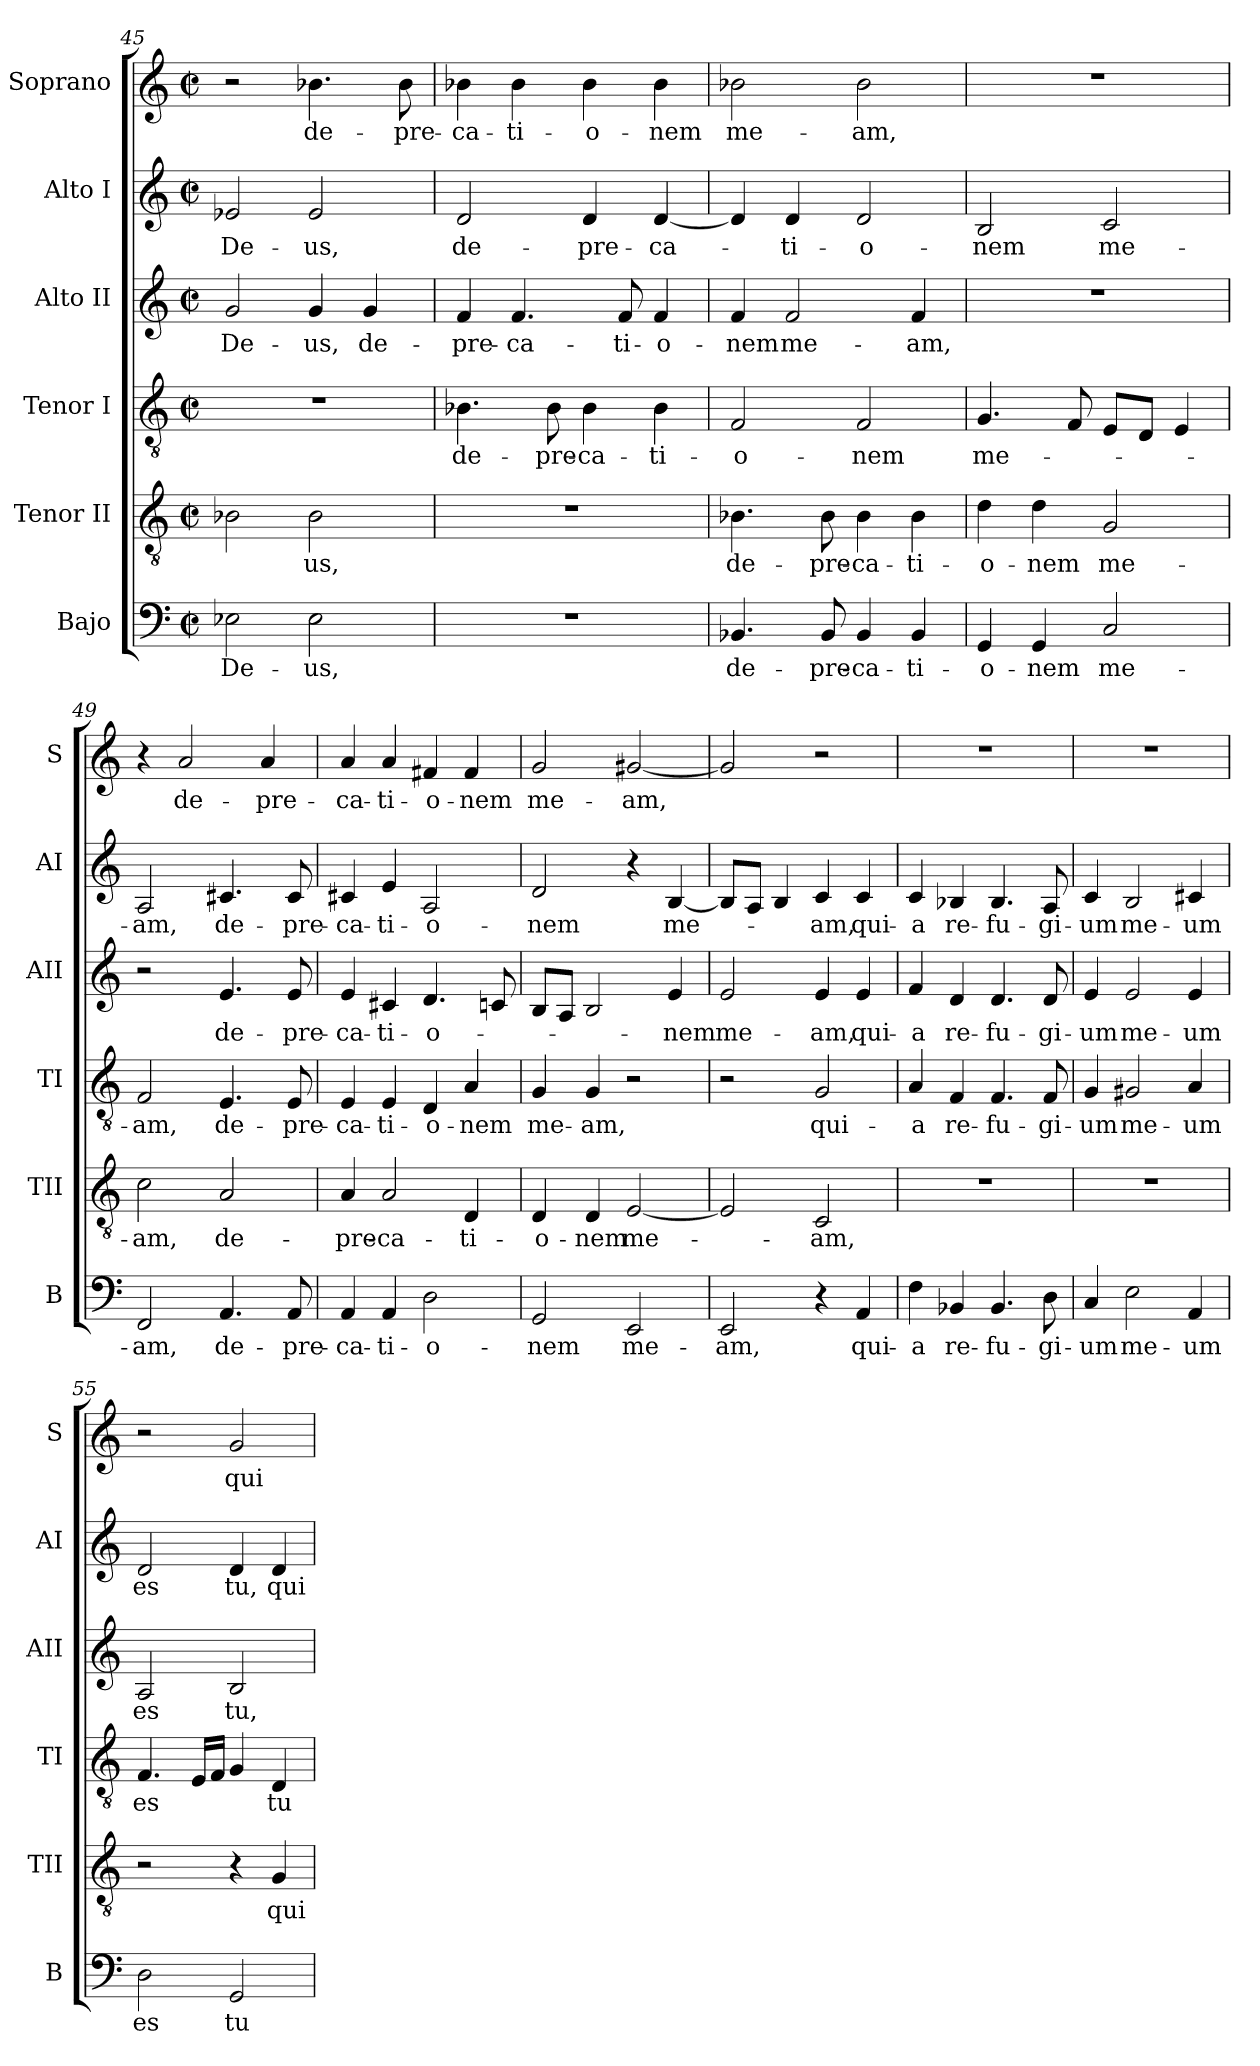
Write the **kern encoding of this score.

**kern	**text	**kern	**text	**kern	**text	**kern	**text	**kern	**text	**kern	**text
*part6	*part6	*part5	*part5	*part4	*part4	*part3	*part3	*part2	*part2	*part1	*part1
*staff6	*staff6	*staff5	*staff5	*staff4	*staff4	*staff3	*staff3	*staff2	*staff2	*staff1	*staff1
*I"Bajo	*	*I"Tenor II	*	*I"Tenor I	*	*I"Alto II	*	*I"Alto I	*	*I"Soprano	*
*I'B	*	*I'TII	*	*I'TI	*	*I'AII	*	*I'AI	*	*I'S	*
*clefF4	*	*clefGv2	*	*clefGv2	*	*clefG2	*	*clefG2	*	*clefG2	*
*k[]	*	*k[]	*	*k[]	*	*k[]	*	*k[]	*	*k[]	*
*C:	*	*C:	*	*C:	*	*C:	*	*C:	*	*C:	*
*M2/2	*	*M2/2	*	*M2/2	*	*M2/2	*	*M2/2	*	*M2/2	*
*met(c|)	*	*met(c|)	*	*met(c|)	*	*met(c|)	*	*met(c|)	*	*met(c|)	*
=45	=45	=45	=45	=45	=45	=45	=45	=45	=45	=45	=45
!	!LO:LY:b	!	!	!	!	!	!LO:LY:b	!	!LO:LY:b	!	!
2E-X\	De-	2B-X\	.	1r	.	2g/	De-	2e-X/	De-	2r	.
!	!LO:LY:b	!	!LO:LY:b	!	!	!	!LO:LY:b	!	!LO:LY:b	!	!LO:LY:b
2E-\	-us,	2B-\	-us,	.	.	4g/	-us,	2e-/	-us,	4.b-X\	de-
!	!	!	!	!	!	!	!LO:LY:b	!	!	!	!
.	.	.	.	.	.	4g/	de-	.	.	.	.
!	!	!	!	!	!	!	!	!	!	!	!LO:LY:b
.	.	.	.	.	.	.	.	.	.	8b-\	-pre-
=46	=46	=46	=46	=46	=46	=46	=46	=46	=46	=46	=46
!	!	!	!	!	!LO:LY:b	!	!LO:LY:b	!	!LO:LY:b	!	!LO:LY:b
1r	.	1r	.	4.B-X\	de-	4f/	-pre-	2d/	de-	4b-X\	-ca-
!	!	!	!	!	!	!	!LO:LY:b	!	!	!	!LO:LY:b
.	.	.	.	.	.	4.f/	-ca-	.	.	4b-\	-ti-
!	!	!	!	!	!LO:LY:b	!	!	!	!	!	!
.	.	.	.	8B-\	-pre-	.	.	.	.	.	.
!	!	!	!	!	!LO:LY:b	!	!	!	!LO:LY:b	!	!LO:LY:b
.	.	.	.	4B-\	-ca-	.	.	4d/	-pre-	4b-\	-o-
!	!	!	!	!	!	!	!LO:LY:b	!	!	!	!
.	.	.	.	.	.	8f/	-ti-	.	.	.	.
!	!	!	!	!	!LO:LY:b	!	!LO:LY:b	!	!LO:LY:b	!	!LO:LY:b
.	.	.	.	4B-\	-ti-	4f/	-o-	[4d/	-ca-	4b-\	-nem
=47	=47	=47	=47	=47	=47	=47	=47	=47	=47	=47	=47
!	!LO:LY:b	!	!LO:LY:b	!	!LO:LY:b	!	!LO:LY:b	!	!	!	!LO:LY:b
4.BB-X/	de-	4.B-X\	de-	2F/	-o-	4f/	-nem	4d/]	.	2b-X\	me-
!	!	!	!	!	!	!	!LO:LY:b	!	!LO:LY:b	!	!
.	.	.	.	.	.	2f/	me-	4d/	-ti-	.	.
!	!LO:LY:b	!	!LO:LY:b	!	!	!	!	!	!	!	!
8BB-/	-pre-	8B-\	-pre-	.	.	.	.	.	.	.	.
!	!LO:LY:b	!	!LO:LY:b	!	!LO:LY:b	!	!	!	!LO:LY:b	!	!LO:LY:b
4BB-/	-ca-	4B-\	-ca-	2F/	-nem	.	.	2d/	-o-	2b-\	-am,
!	!LO:LY:b	!	!LO:LY:b	!	!	!	!LO:LY:b	!	!	!	!
4BB-/	-ti-	4B-\	-ti-	.	.	4f/	-am,	.	.	.	.
=48	=48	=48	=48	=48	=48	=48	=48	=48	=48	=48	=48
!	!LO:LY:b	!	!LO:LY:b	!	!LO:LY:b	!	!	!	!LO:LY:b	!	!
4GG/	-o-	4d\	-o-	4.G/	me-	1r	.	2B/	-nem	1r	.
!	!LO:LY:b	!	!LO:LY:b	!	!	!	!	!	!	!	!
4GG/	-nem	4d\	-nem	.	.	.	.	.	.	.	.
.	.	.	.	8F/	.	.	.	.	.	.	.
!	!LO:LY:b	!	!LO:LY:b	!	!	!	!	!	!LO:LY:b	!	!
2C/	me-	2G/	me-	8E/L	.	.	.	2c/	me-	.	.
.	.	.	.	8D/J	.	.	.	.	.	.	.
.	.	.	.	4E/	.	.	.	.	.	.	.
=49	=49	=49	=49	=49	=49	=49	=49	=49	=49	=49	=49
!	!LO:LY:b	!	!LO:LY:b	!	!LO:LY:b	!	!	!	!LO:LY:b	!	!
2FF/	-am,	2c\	-am,	2F/	-am,	2r	.	2A/	-am,	4r	.
!	!	!	!	!	!	!	!	!	!	!	!LO:LY:b
.	.	.	.	.	.	.	.	.	.	2a/	de-
!	!LO:LY:b	!	!LO:LY:b	!	!LO:LY:b	!	!LO:LY:b	!	!LO:LY:b	!	!
4.AA/	de-	2A/	de-	4.E/	de-	4.e/	de-	4.c#X/	de-	.	.
!	!	!	!	!	!	!	!	!	!	!	!LO:LY:b
.	.	.	.	.	.	.	.	.	.	4a/	-pre-
!	!LO:LY:b	!	!	!	!LO:LY:b	!	!LO:LY:b	!	!LO:LY:b	!	!
8AA/	-pre-	.	.	8E/	-pre-	8e/	-pre-	8c#/	-pre-	.	.
!!LO:LB:g=z
=50	=50	=50	=50	=50	=50	=50	=50	=50	=50	=50	=50
!	!LO:LY:b	!	!LO:LY:b	!	!LO:LY:b	!	!LO:LY:b	!	!LO:LY:b	!	!LO:LY:b
4AA/	-ca-	4A/	-pre-	4E/	-ca-	4e/	-ca-	4c#X/	-ca-	4a/	-ca-
!	!LO:LY:b	!	!LO:LY:b	!	!LO:LY:b	!	!LO:LY:b	!	!LO:LY:b	!	!LO:LY:b
4AA/	-ti-	2A/	-ca-	4E/	-ti-	4c#X/	-ti-	4e/	-ti-	4a/	-ti-
!	!LO:LY:b	!	!	!	!LO:LY:b	!	!LO:LY:b	!	!LO:LY:b	!	!LO:LY:b
2D\	-o-	.	.	4D/	-o-	4.d/	-o-	2A/	-o-	4f#X/	-o-
!	!	!	!LO:LY:b	!	!LO:LY:b	!	!	!	!	!	!LO:LY:b
.	.	4D/	-ti-	4A/	-nem	.	.	.	.	4f#/	-nem
.	.	.	.	.	.	8cn/	.	.	.	.	.
=51	=51	=51	=51	=51	=51	=51	=51	=51	=51	=51	=51
!	!LO:LY:b	!	!LO:LY:b	!	!LO:LY:b	!	!	!	!LO:LY:b	!	!LO:LY:b
2GG/	-nem	4D/	-o-	4G/	me-	8B/L	.	2d/	-nem	2g/	me-
.	.	.	.	.	.	8A/J	.	.	.	.	.
!	!	!	!LO:LY:b	!	!LO:LY:b	!	!	!	!	!	!
.	.	4D/	-nem	4G/	-am,	2B/	.	.	.	.	.
!	!LO:LY:b	!	!LO:LY:b	!	!	!	!	!	!	!	!LO:LY:b
2EE/	me-	[2E/	me-	2r	.	.	.	4r	.	[2g#X/	-am,
!	!	!	!	!	!	!	!LO:LY:b	!	!LO:LY:b	!	!
.	.	.	.	.	.	4e/	-nem	[4B/	me-	.	.
=52	=52	=52	=52	=52	=52	=52	=52	=52	=52	=52	=52
!	!LO:LY:b	!	!	!	!	!	!LO:LY:b	!	!	!	!
2EE/	-am,	2E/]	.	2r	.	2e/	me-	8B/L]	.	2g#/]	.
.	.	.	.	.	.	.	.	8A/J	.	.	.
.	.	.	.	.	.	.	.	4B/	.	.	.
!	!	!	!LO:LY:b	!	!LO:LY:b	!	!LO:LY:b	!	!LO:LY:b	!	!
4r	.	2C/	-am,	2G/	qui-	4e/	-am,	4c/	-am,	2r	.
!	!LO:LY:b	!	!	!	!	!	!LO:LY:b	!	!LO:LY:b	!	!
4AA/	qui-	.	.	.	.	4e/	qui-	4c/	qui-	.	.
=53	=53	=53	=53	=53	=53	=53	=53	=53	=53	=53	=53
!	!LO:LY:b	!	!	!	!LO:LY:b	!	!LO:LY:b	!	!LO:LY:b	!	!
4F\	-a	1r	.	4A/	-a	4f/	-a	4c/	-a	1r	.
!	!LO:LY:b	!	!	!	!LO:LY:b	!	!LO:LY:b	!	!LO:LY:b	!	!
4BB-X/	re-	.	.	4F/	re-	4d/	re-	4B-X/	re-	.	.
!	!LO:LY:b	!	!	!	!LO:LY:b	!	!LO:LY:b	!	!LO:LY:b	!	!
4.BB-/	-fu-	.	.	4.F/	-fu-	4.d/	-fu-	4.B-/	-fu-	.	.
!	!LO:LY:b	!	!	!	!LO:LY:b	!	!LO:LY:b	!	!LO:LY:b	!	!
8D\	-gi-	.	.	8F/	-gi-	8d/	-gi-	8A/	-gi-	.	.
=54	=54	=54	=54	=54	=54	=54	=54	=54	=54	=54	=54
!	!LO:LY:b	!	!	!	!LO:LY:b	!	!LO:LY:b	!	!LO:LY:b	!	!
4C/	-um	1r	.	4G/	-um	4e/	-um	4c/	-um	1r	.
!	!LO:LY:b	!	!	!	!LO:LY:b	!	!LO:LY:b	!	!LO:LY:b	!	!
2E\	me-	.	.	2G#X/	me-	2e/	me-	2B/	me-	.	.
!	!LO:LY:b	!	!	!	!LO:LY:b	!	!LO:LY:b	!	!LO:LY:b	!	!
4AA/	-um	.	.	4A/	-um	4e/	-um	4c#X/	-um	.	.
=55	=55	=55	=55	=55	=55	=55	=55	=55	=55	=55	=55
!	!LO:LY:b	!	!	!	!LO:LY:b	!	!LO:LY:b	!	!LO:LY:b	!	!
2D\	es	2r	.	4.F/	es	2A/	es	2d/	es	2r	.
.	.	.	.	16E/LL	.	.	.	.	.	.	.
.	.	.	.	16F/JJ	.	.	.	.	.	.	.
!	!LO:LY:b	!	!	!	!	!	!LO:LY:b	!	!LO:LY:b	!	!LO:LY:b
2GG/	tu	4r	.	4G/	.	2B/	tu,	4d/	tu,	2g/	qui-
!	!	!	!LO:LY:b	!	!LO:LY:b	!	!	!	!LO:LY:b	!	!
.	.	4G/	qui-	4D/	tu	.	.	4d/	qui-	.	.
=	=	=	=	=	=	=	=	=	=	=	=
*-	*-	*-	*-	*-	*-	*-	*-	*-	*-	*-	*-
